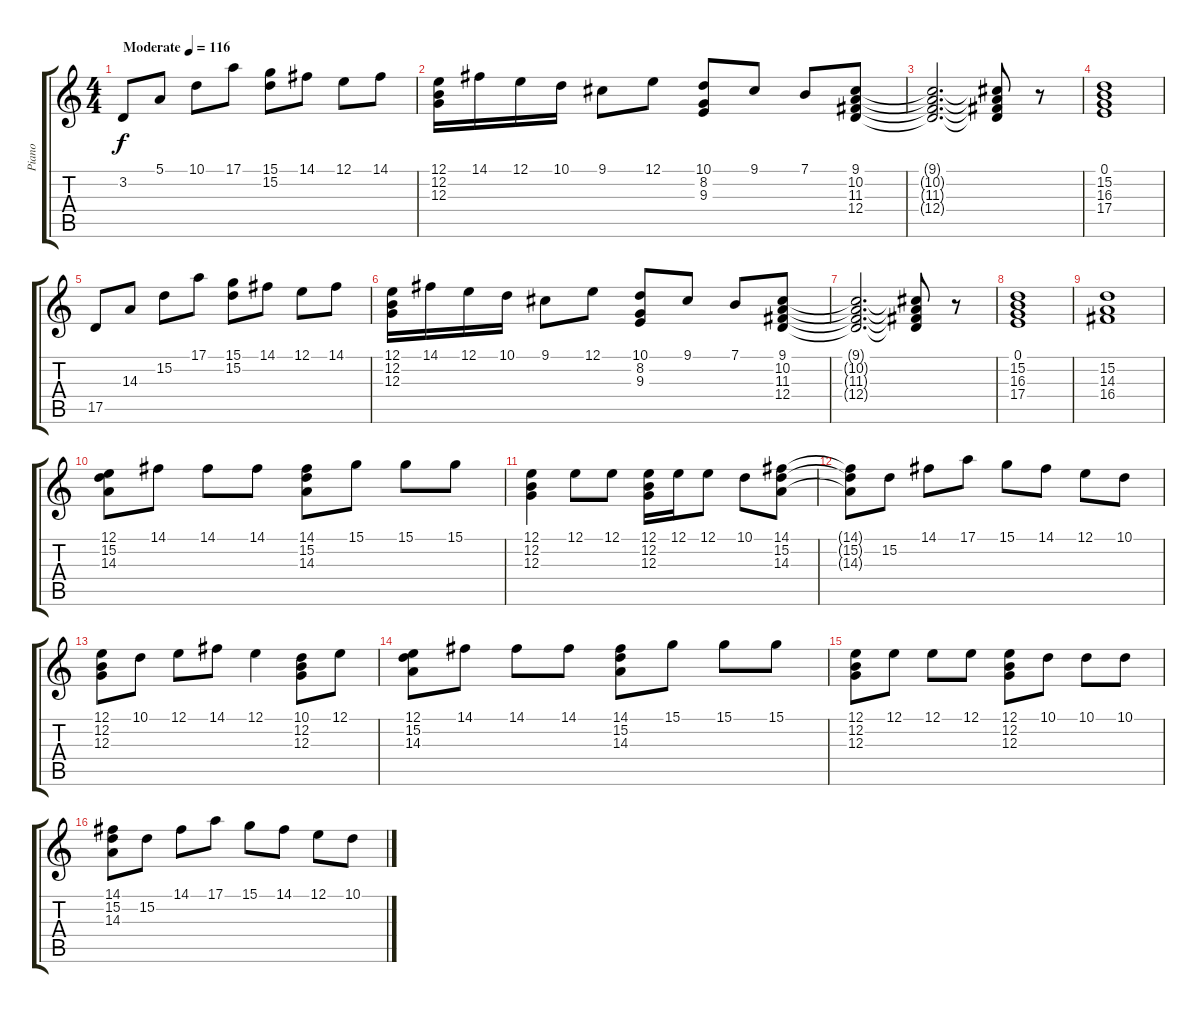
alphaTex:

\track ("Piano" "Piano") {instrument honkytonkpiano}
\staff {score tabs}
\tuning (E4 B3 G3 D3 A2 E2) {hide}
\ts (4 4)
\tempo (116 "Moderate")
\clef g2
\ks c
3.2.8{dy f instrument honkytonkpiano} 5.1.8 10.1.8 17.1.8 (15.1 15.2).8 14.1.8 12.1.8 14.1.8 |
(12.1 12.2 12.3).16 14.1.16 12.1.16 10.1.16 9.1.8 12.1.8 (10.1 8.2 9.3).8 9.1.8 7.1.8 (9.1 10.2 11.3 12.4).8 |
(9.1{t} 10.2{t} 11.3{t} 12.4{t}).2{d} (9.1{t} 10.2{t} 11.3{t} 12.4{t}).8 r.8 |
(0.1 15.2 16.3 17.4).1 |
17.5.8 14.3.8 15.2.8 17.1.8 (15.1 15.2).8 14.1.8 12.1.8 14.1.8 |
(12.1 12.2 12.3).16 14.1.16 12.1.16 10.1.16 9.1.8 12.1.8 (10.1 8.2 9.3).8 9.1.8 7.1.8 (9.1 10.2 11.3 12.4).8 |
(9.1{t} 10.2{t} 11.3{t} 12.4{t}).2{d} (9.1{t} 10.2{t} 11.3{t} 12.4{t}).8 r.8 |
(0.1 15.2 16.3 17.4).1 |
(15.2 14.3 16.4).1 |
(12.1 15.2 14.3).8 14.1.8 14.1.8 14.1.8 (14.1 15.2 14.3).8 15.1.8 15.1.8 15.1.8 |
(12.1 12.2 12.3).4 12.1.8 12.1.8 (12.1 12.2 12.3).16 12.1.16 12.1.8 10.1.8 (14.1 15.2 14.3).8 |
(14.1{t} 15.2{t} 14.3{t}).8 15.2.8 14.1.8 17.1.8 15.1.8 14.1.8 12.1.8 10.1.8 |
(12.1 12.2 12.3).8 10.1.8 12.1.8 14.1.8 12.1.4 (10.1 12.2 12.3).8 12.1.8 |
(12.1 15.2 14.3).8 14.1.8 14.1.8 14.1.8 (14.1 15.2 14.3).8 15.1.8 15.1.8 15.1.8 |
(12.1 12.2 12.3).8 12.1.8 12.1.8 12.1.8 (12.1 12.2 12.3).8 10.1.8 10.1.8 10.1.8 |
(14.1 15.2 14.3).8 15.2.8 14.1.8 17.1.8 15.1.8 14.1.8 12.1.8 10.1.8
